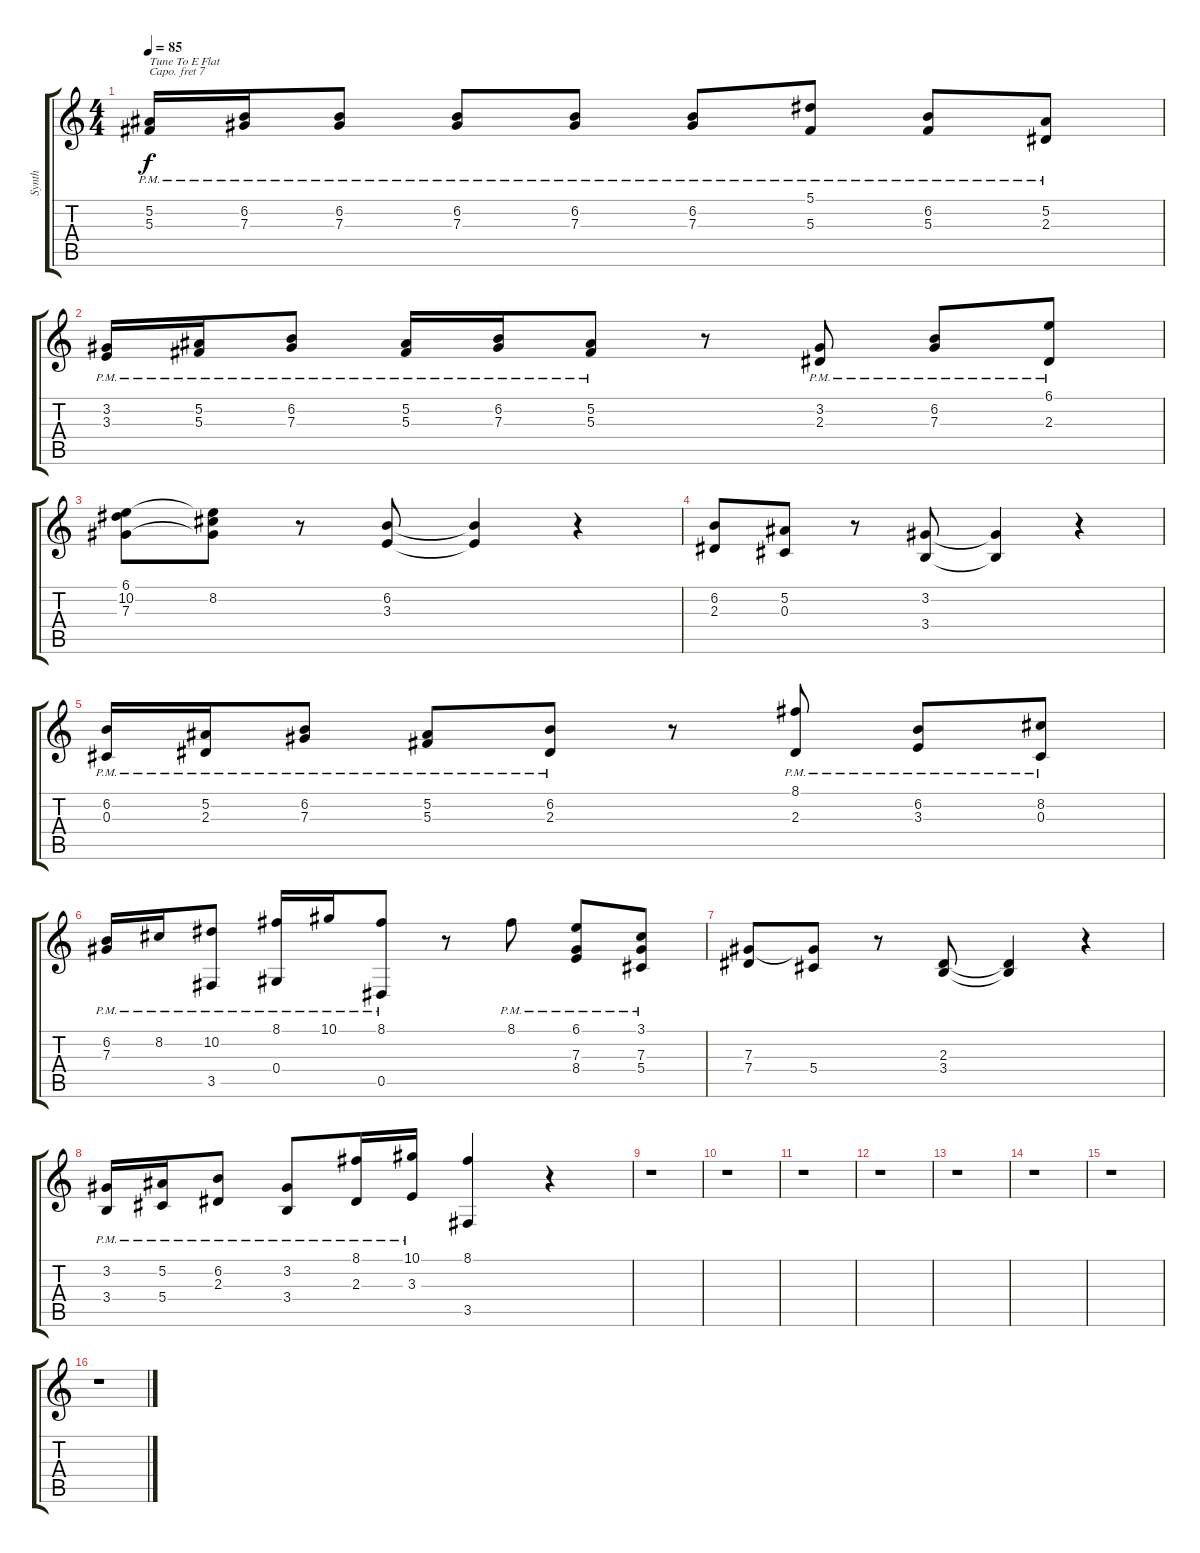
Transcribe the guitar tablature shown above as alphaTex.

\track ("Synth" "Synth") {instrument tremolostrings}
\staff {score tabs}
\capo 7
\tuning (Eb4 Bb3 Gb3 Db3 Ab2 Eb2) {hide}
\ts (4 4)
\tempo 85
\clef g2
\ks c
(5.2{pm} 5.3{pm}).16{txt "Tune To E Flat" dy f instrument tremolostrings} (6.2{pm} 7.3{pm}).16 (6.2{pm} 7.3{pm}).8 (6.2{pm} 7.3{pm}).8 (6.2{pm} 7.3{pm}).8 (6.2{pm} 7.3{pm}).8 (5.1{pm} 5.3{pm}).8 (6.2{pm} 5.3{pm}).8 (5.2{pm} 2.3{pm}).8 |
(3.2{pm} 3.3{pm}).16 (5.2{pm} 5.3{pm}).16 (6.2{pm} 7.3{pm}).8 (5.2{pm} 5.3{pm}).16 (6.2{pm} 7.3{pm}).16 (5.2{pm} 5.3{pm}).8 r.8 (3.2{pm} 2.3{pm}).8 (6.2{pm} 7.3{pm}).8 (6.1{pm} 2.3{pm}).8 |
(6.1 10.2 7.3).8 (6.1{t} 8.2 7.3{t}).8 r.8 (6.2 3.3).8 (6.2{t} 3.3{t}).4 r.4 |
(6.2 2.3).8 (5.2 0.3).8 r.8 (3.2 3.4).8 (3.2{t} 3.4{t}).4 r.4 |
(6.2{pm} 0.3{pm}).16 (5.2{pm} 2.3{pm}).16 (6.2{pm} 7.3{pm}).8 (5.2{pm} 5.3{pm}).8 (6.2{pm} 2.3{pm}).8 r.8 (8.1{pm} 2.3{pm}).8 (6.2{pm} 3.3{pm}).8 (8.2{pm} 0.3{pm}).8 |
(6.2{pm} 7.3{pm}).16 8.2{pm}.16 (10.2{pm} 3.5{pm}).8 (8.1{pm} 0.4{pm}).16 10.1{pm}.16 (8.1{pm} 0.5{pm}).8 r.8 8.1{pm}.8 (6.1{pm} 7.3{pm} 8.4{pm}).8 (3.1{pm} 7.3{pm} 5.4{pm}).8 |
(7.3 7.4).8 (7.3{t} 5.4).8 r.8 (2.3 3.4).8 (2.3{t} 3.4{t}).4 r.4 |
(3.2{pm} 3.4{pm}).16 (5.2{pm} 5.4{pm}).16 (6.2{pm} 2.3{pm}).8 (3.2 3.4{pm}).8 (8.1{pm} 2.3{pm}).16 (10.1{pm} 3.3{pm}).16 (8.1 3.5).4 r.4 |
r.1 |
r.1 |
r.1 |
r.1 |
r.1 |
r.1 |
r.1 |
r.1
